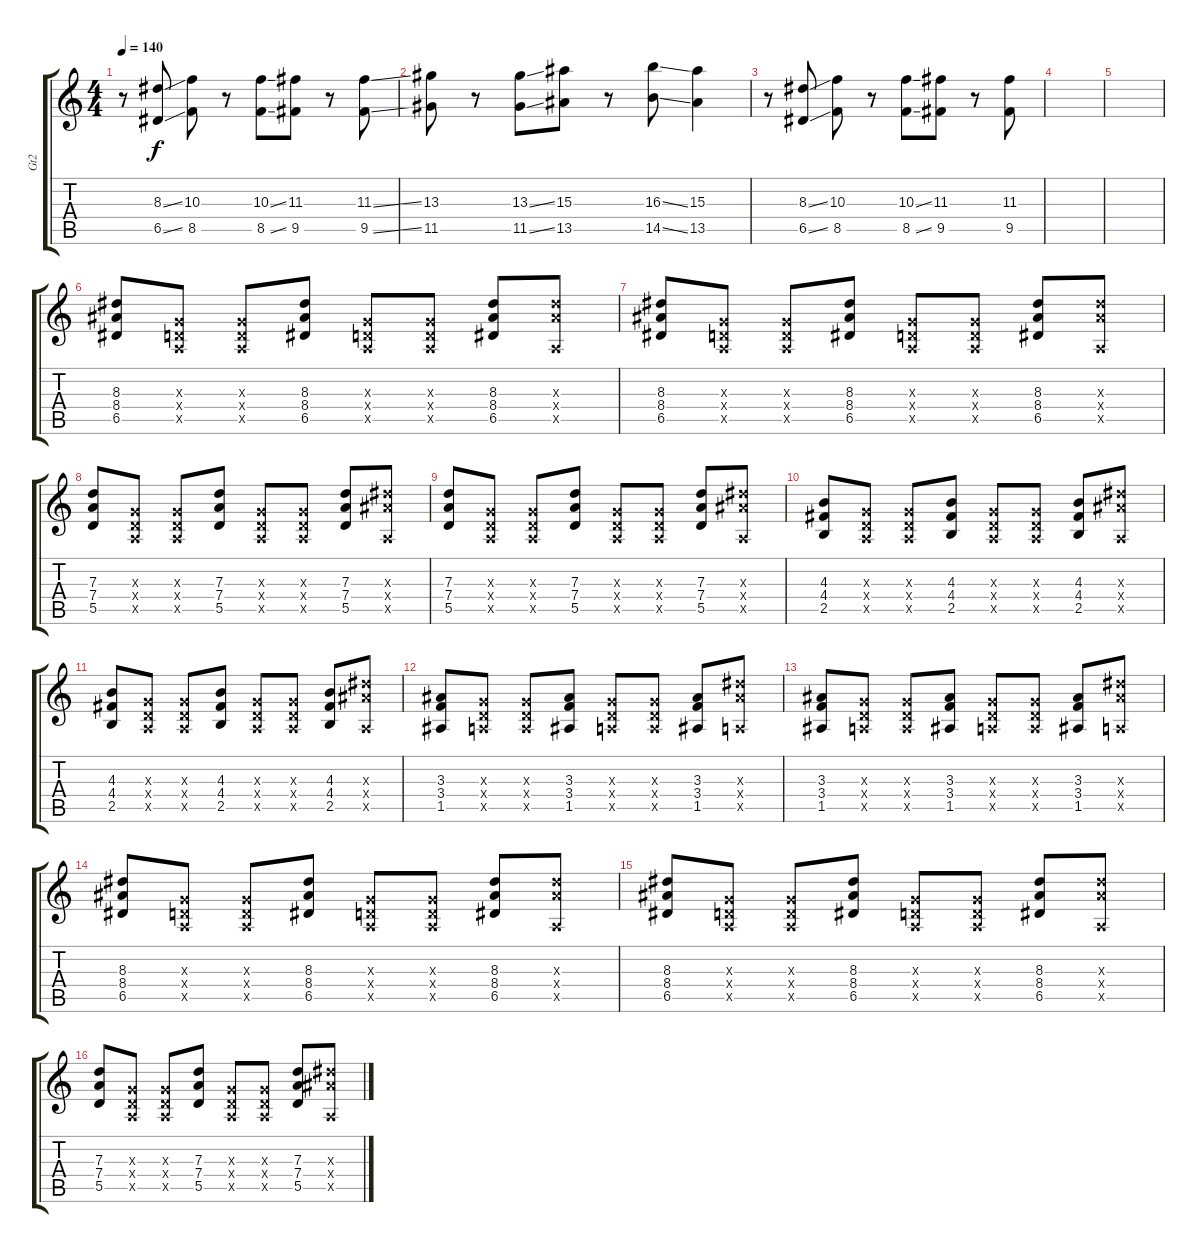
\track ("Gt2" "Gt2") {instrument overdrivenguitar}
\staff {score tabs}
\tuning (E4 B3 G3 D3 A2 E2) {hide}
\ts (4 4)
\tempo 140
\clef g2
\ks c
r.8{dy f} (8.3{ss} 6.5{ss}).8 (10.3 8.5).8 r.8 (10.3{ss} 8.5{ss}).8 (11.3 9.5).8 r.8 (11.3{ss} 9.5{ss}).8 |
(13.3 11.5).8 r.8 (13.3{ss} 11.5{ss}).8 (15.3 13.5).8 r.8 (16.3{ss} 14.5{ss}).8 (15.3 13.5).4 |
r.8 (8.3{ss} 6.5{ss}).8 (10.3 8.5).8 r.8 (10.3{ss} 8.5{ss}).8 (11.3 9.5).8 r.8 (11.3 9.5).8 |
|
|
(8.3 8.4 6.5).8{volume 6} (0.3{x} 0.4{x} 0.5{x}).8 (0.3{x} 0.4{x} 0.5{x}).8 (8.3 8.4 6.5).8 (0.3{x} 0.4{x} 0.5{x}).8 (0.3{x} 0.4{x} 0.5{x}).8 (8.3 8.4 6.5).8 (8.3{x} 8.4{x} 0.5{x}).8 |
(8.3 8.4 6.5).8{volume 6} (0.3{x} 0.4{x} 0.5{x}).8 (0.3{x} 0.4{x} 0.5{x}).8 (8.3 8.4 6.5).8 (0.3{x} 0.4{x} 0.5{x}).8 (0.3{x} 0.4{x} 0.5{x}).8 (8.3 8.4 6.5).8 (8.3{x} 8.4{x} 0.5{x}).8 |
(7.3 7.4 5.5).8 (0.3{x} 0.4{x} 0.5{x}).8 (0.3{x} 0.4{x} 0.5{x}).8 (7.3 7.4 5.5).8 (0.3{x} 0.4{x} 0.5{x}).8 (0.3{x} 0.4{x} 0.5{x}).8 (7.3 7.4 5.5).8 (8.3{x} 8.4{x} 0.5{x}).8 |
(7.3 7.4 5.5).8 (0.3{x} 0.4{x} 0.5{x}).8 (0.3{x} 0.4{x} 0.5{x}).8 (7.3 7.4 5.5).8 (0.3{x} 0.4{x} 0.5{x}).8 (0.3{x} 0.4{x} 0.5{x}).8 (7.3 7.4 5.5).8 (8.3{x} 8.4{x} 0.5{x}).8 |
(4.3 4.4 2.5).8 (0.3{x} 0.4{x} 0.5{x}).8 (0.3{x} 0.4{x} 0.5{x}).8 (4.3 4.4 2.5).8 (0.3{x} 0.4{x} 0.5{x}).8 (0.3{x} 0.4{x} 0.5{x}).8 (4.3 4.4 2.5).8 (8.3{x} 8.4{x} 0.5{x}).8 |
(4.3 4.4 2.5).8 (0.3{x} 0.4{x} 0.5{x}).8 (0.3{x} 0.4{x} 0.5{x}).8 (4.3 4.4 2.5).8 (0.3{x} 0.4{x} 0.5{x}).8 (0.3{x} 0.4{x} 0.5{x}).8 (4.3 4.4 2.5).8 (8.3{x} 8.4{x} 0.5{x}).8 |
(3.3 3.4 1.5).8 (0.3{x} 0.4{x} 0.5{x}).8 (0.3{x} 0.4{x} 0.5{x}).8 (3.3 3.4 1.5).8 (0.3{x} 0.4{x} 0.5{x}).8 (0.3{x} 0.4{x} 0.5{x}).8 (3.3 3.4 1.5).8 (8.3{x} 8.4{x} 0.5{x}).8 |
(3.3 3.4 1.5).8 (0.3{x} 0.4{x} 0.5{x}).8 (0.3{x} 0.4{x} 0.5{x}).8 (3.3 3.4 1.5).8 (0.3{x} 0.4{x} 0.5{x}).8 (0.3{x} 0.4{x} 0.5{x}).8 (3.3 3.4 1.5).8 (8.3{x} 8.4{x} 0.5{x}).8 |
(8.3 8.4 6.5).8{volume 6} (0.3{x} 0.4{x} 0.5{x}).8 (0.3{x} 0.4{x} 0.5{x}).8 (8.3 8.4 6.5).8 (0.3{x} 0.4{x} 0.5{x}).8 (0.3{x} 0.4{x} 0.5{x}).8 (8.3 8.4 6.5).8 (8.3{x} 8.4{x} 0.5{x}).8 |
(8.3 8.4 6.5).8{volume 6} (0.3{x} 0.4{x} 0.5{x}).8 (0.3{x} 0.4{x} 0.5{x}).8 (8.3 8.4 6.5).8 (0.3{x} 0.4{x} 0.5{x}).8 (0.3{x} 0.4{x} 0.5{x}).8 (8.3 8.4 6.5).8 (8.3{x} 8.4{x} 0.5{x}).8 |
(7.3 7.4 5.5).8 (0.3{x} 0.4{x} 0.5{x}).8 (0.3{x} 0.4{x} 0.5{x}).8 (7.3 7.4 5.5).8 (0.3{x} 0.4{x} 0.5{x}).8 (0.3{x} 0.4{x} 0.5{x}).8 (7.3 7.4 5.5).8 (8.3{x} 8.4{x} 0.5{x}).8
